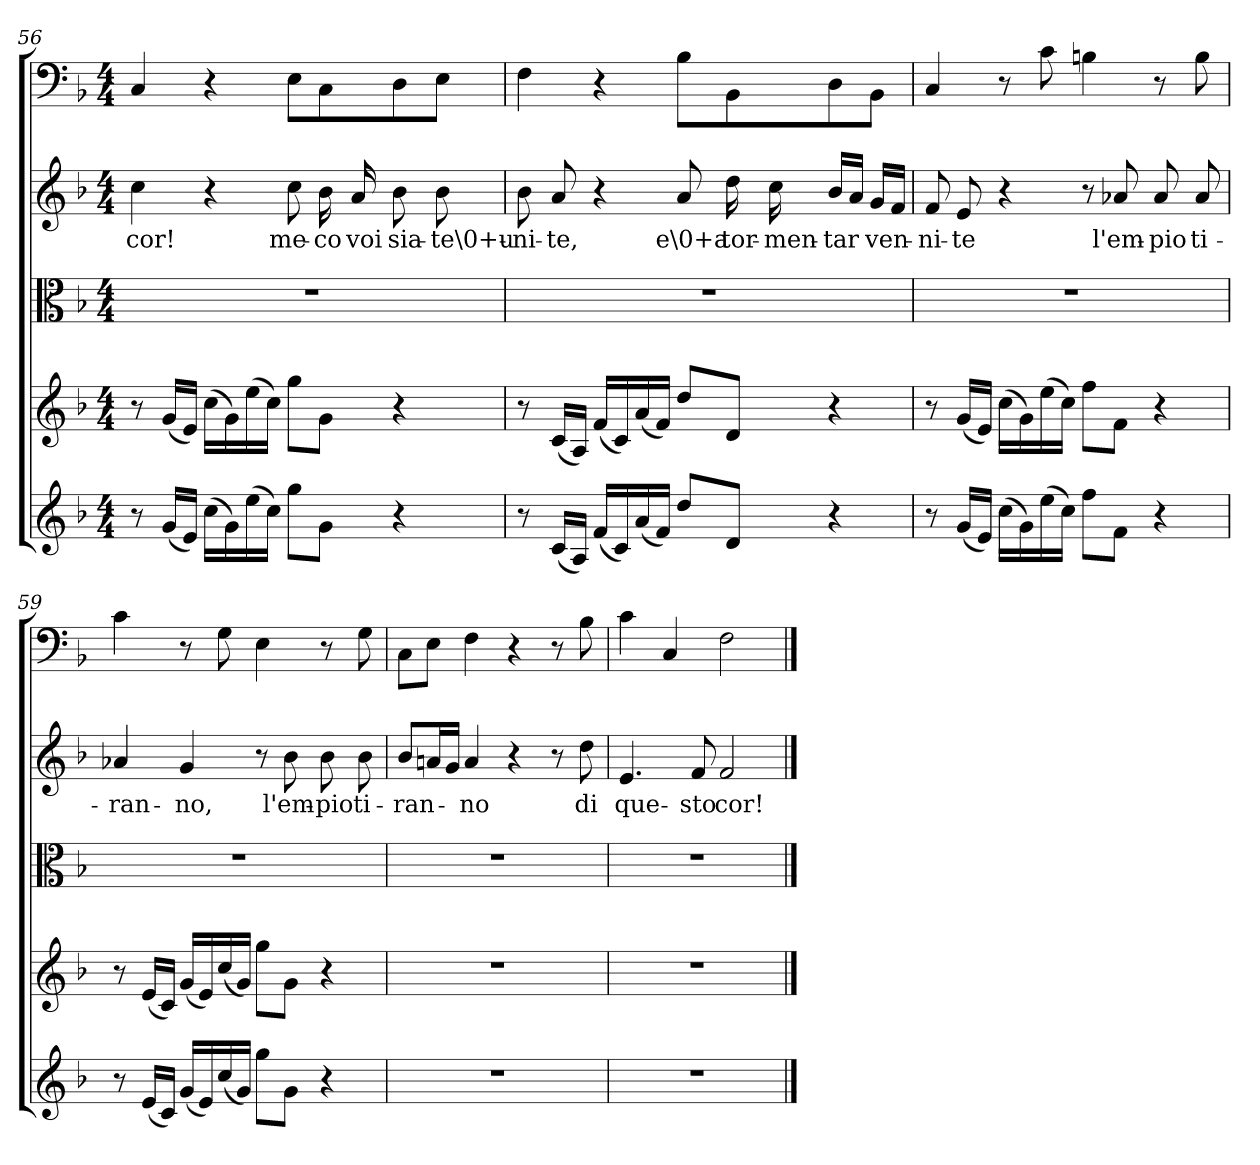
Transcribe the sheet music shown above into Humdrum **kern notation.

**kern	**kern	**kern	**kern	**text	**kern
*part5	*part4	*part3	*part2	*part2	*part1
*staff5	*staff4	*staff3	*staff2	*staff2	*staff1
*clefG2	*clefG2	*clefC3	*clefG2	*	*clefF4
*k[b-]	*k[b-]	*k[b-]	*k[b-]	*	*k[b-]
*d:	*d:	*d:	*d:	*	*d:
*M4/4	*M4/4	*M4/4	*M4/4	*	*M4/4
=56	=56	=56	=56	=56	=56
8r	8r	1r	4cc\	cor!	4C/
(16g/LL	(16g/LL	.	.	.	.
16e/JJ)	16e/JJ)	.	.	.	.
(16cc\LL	(16cc\LL	.	4r	.	4r
16g\)	16g\)	.	.	.	.
(16ee\	(16ee\	.	.	.	.
16cc\JJ)	16cc\JJ)	.	.	.	.
8gg\L	8gg\L	.	8cc\	me-	8E\L
8g\J	8g\J	.	16b-\	-co	8C\
.	.	.	16a/	voi	.
4r	4r	.	8b-\	sia-	8D\
.	.	.	8b-\	-te\0+u-	8E\J
=57	=57	=57	=57	=57	=57
8r	8r	1r	8b-\	-ni-	4F\
(16c/LL	(16c/LL	.	8a/	-te,	.
16A/JJ)	16A/JJ)	.	.	.	.
(16f/LL	(16f/LL	.	4r	.	4r
16c/)	16c/)	.	.	.	.
(16a/	(16a/	.	.	.	.
16f/JJ)	16f/JJ)	.	.	.	.
8dd/L	8dd/L	.	8a/	e\0+a	8B-\L
8d/J	8d/J	.	16dd\	tor-	8BB-\
.	.	.	16cc\	-men-	.
4r	4r	.	16b-/LL	-tar	8D\
.	.	.	16a/JJ	.	.
.	.	.	16g/LL	ven-	8BB-\J
.	.	.	16f/JJ	.	.
=58	=58	=58	=58	=58	=58
8r	8r	1r	8f/	-ni-	4C/
(16g/LL	(16g/LL	.	8e/	-te	.
16e/JJ)	16e/JJ)	.	.	.	.
(16cc\LL	(16cc\LL	.	4r	.	8r
16g\)	16g\)	.	.	.	.
(16ee\	(16ee\	.	.	.	8c\
16cc\JJ)	16cc\JJ)	.	.	.	.
8ff\L	8ff\L	.	8r	.	4Bn\
8f\J	8f\J	.	8a-X/	l'em-	.
4r	4r	.	8a-/	-pio	8r
.	.	.	8a-/	ti-	8B\
=59	=59	=59	=59	=59	=59
8r	8r	1r	4a-X/	-ran-	4c\
(16e/LL	(16e/LL	.	.	.	.
16c/JJ)	16c/JJ)	.	.	.	.
(16g/LL	(16g/LL	.	4g/	-no,	8r
16e/)	16e/)	.	.	.	.
(16cc/	(16cc/	.	.	.	8G\
16g/JJ)	16g/JJ)	.	.	.	.
8gg\L	8gg\L	.	8r	.	4E\
8g\J	8g\J	.	8b-\	l'em-	.
4r	4r	.	8b-\	-pio	8r
.	.	.	8b-\	ti-	8G\
=60	=60	=60	=60	=60	=60
1r	1r	1r	8b-/L	-ran-	8C\L
.	.	.	16an/L	.	8E\J
.	.	.	16g/JJ	.	.
.	.	.	4a/	-no	4F\
.	.	.	4r	.	4r
.	.	.	8r	.	8r
.	.	.	8dd\	di	8B-\
=61	=61	=61	=61	=61	=61
1r	1r	1r	4.e/	que-	4c\
.	.	.	.	.	4C/
.	.	.	8f/	-sto	.
.	.	.	2f/	cor!	2F\
==	==	==	==	==	==
*-	*-	*-	*-	*-	*-
